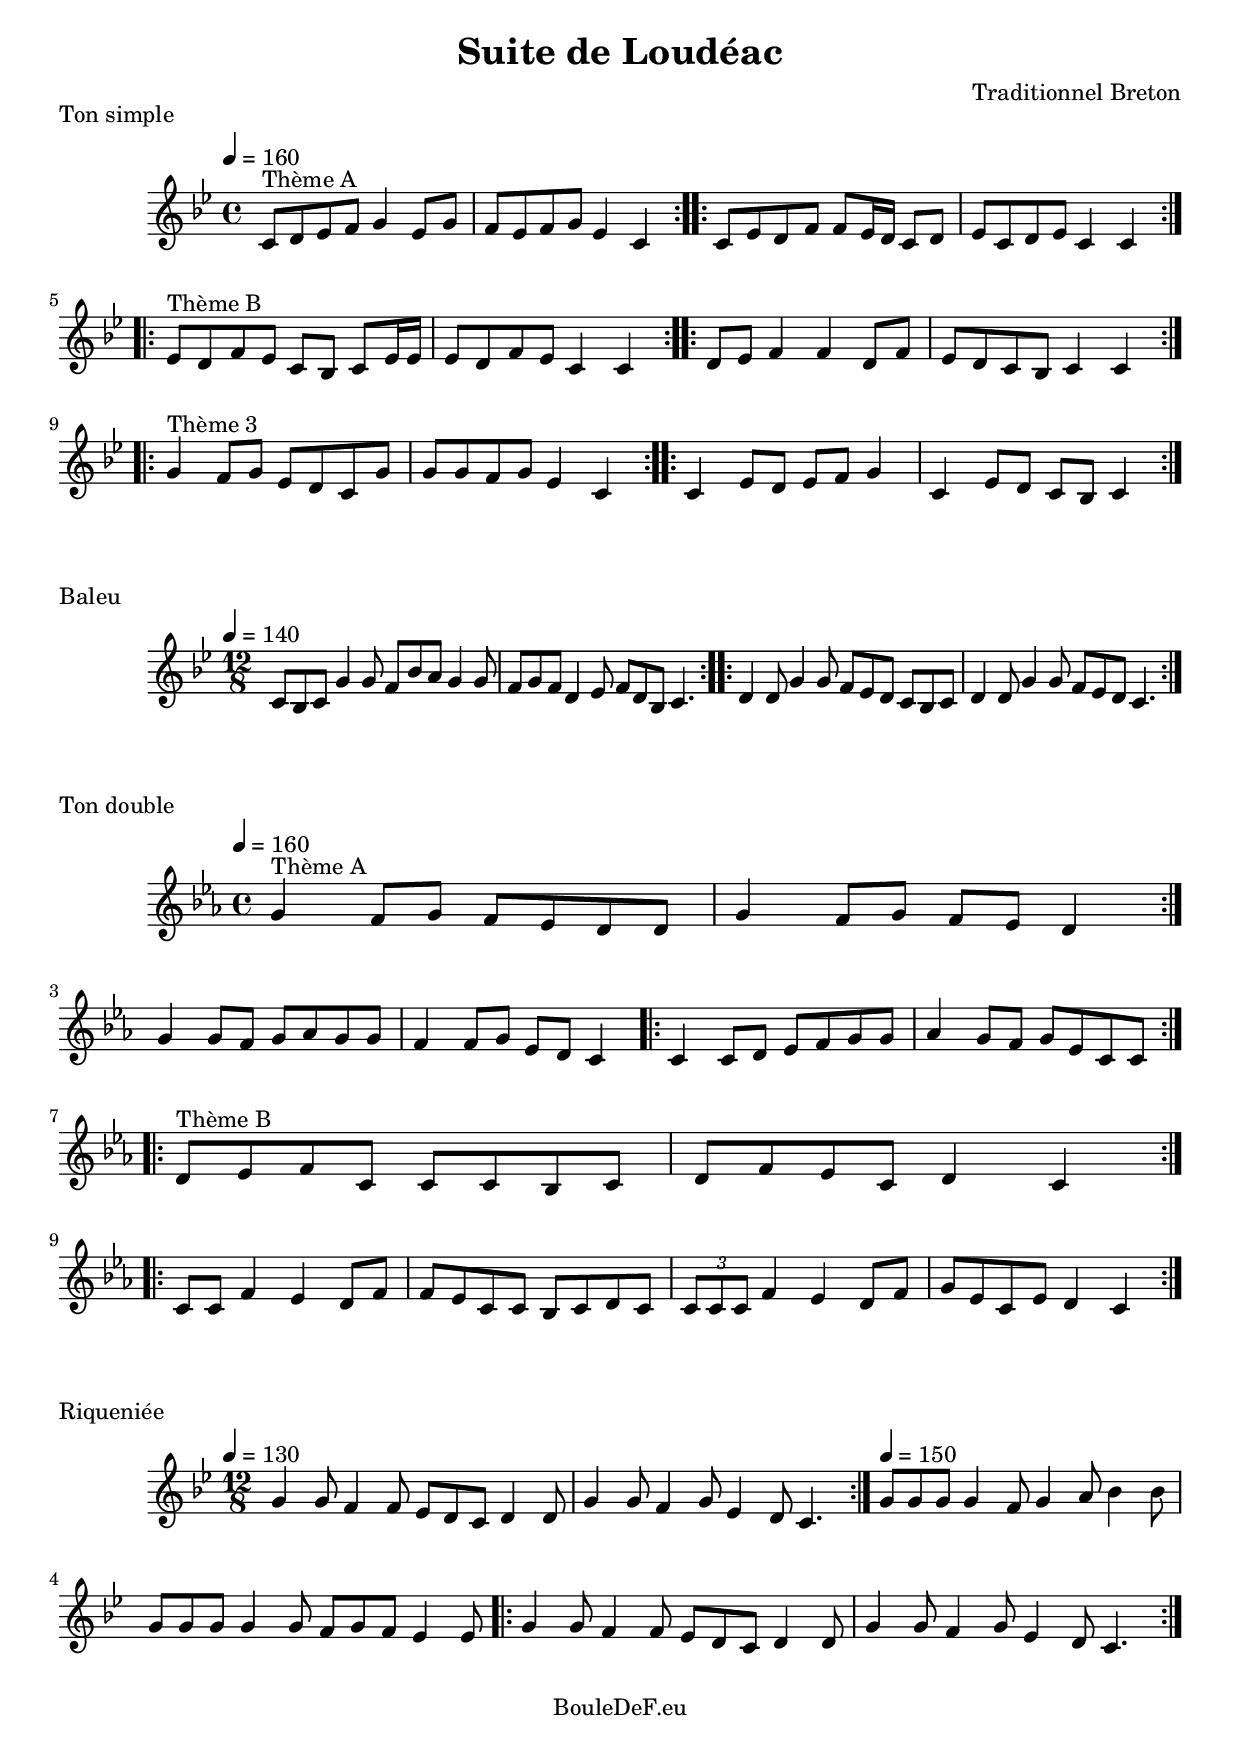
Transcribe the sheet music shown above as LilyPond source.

\version "2.16.0"
\include "italiano.ly"

\header {
	title = "Suite de Loudéac"
	composer = "Traditionnel Breton"
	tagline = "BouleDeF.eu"
}

loudeac_tonsimple = \relative sib {
	\clef "treble"
	\key sib \major
	\time 4/4
	\tempo 4 = 160

	\repeat volta 2 {
		| do8^"Thème A" re mib fa sol4 mib8 sol
		| fa8 mib fa sol mib4 do
	}
	\repeat volta 2 {
		| do8 mib re fa fa mib16 re do8 re
		| mib8 do re mib do4 do
	}
	\break
	\repeat volta 2 {
		| mib8^"Thème B" re fa mib do sib do mib16 mib
		| mib8 re fa mib do4 do
	}
	\repeat volta 2 {
		| re8 mib fa4 fa re8 fa
		| mib8 re do sib do4 do
	}
	\break
	\repeat volta 2 {
		| sol'4^"Thème 3" fa8 sol mib re do sol'
		| sol8 sol fa sol mib4 do
	}
	\repeat volta 2 {
		| do4 mib8 re mib fa sol4
		| do,4 mib8 re do sib do4
	}
}

baleu = \relative sib {
	\clef "treble"
	\key sib \major
	\time 12/8
	\tempo 4 = 140

	\repeat volta 2 {
		| do8 sib do sol'4 sol8 fa sib la sol4 sol8
		| fa8 sol fa re4 mib8 fa re sib do4.
	}
	\repeat volta 2 {
		| re4 re8 sol4 sol8 fa mib re do sib do
		| re4 re8 sol4 sol8 fa mib re do4.
	}
}

loudeac_tondouble = \relative sib {
	\clef "treble"
	\key mib \major
	\time 4/4
	\tempo 4 = 160

	\repeat volta 2 {
		| sol'4^"Thème A" fa8 sol fa mib re re
		| sol4 fa8 sol fa mib re4
	}
	\break
	| sol4 sol8 fa sol lab sol sol
	| fa4 fa8 sol mib re do4
	\repeat volta 2 {
		| do4 do8 re mib fa sol sol
		| lab4 sol8 fa sol mib do do
	}
	\break
	\repeat volta 2 {
		| re8^"Thème B" mib fa do do do sib do
		| re fa mib do re4 do
	}
	\break
	\repeat volta 2 {
		| do8 do fa4 mib re8 fa
		| fa8 mib do do sib do re do
		| \times 2/3 {do8 do do} fa4 mib re8 fa
		| sol8 mib do mib re4 do
	}
}

riqueniee = \relative sib {
	\clef "treble"
	\key sib \major
	\time 12/8

	\tempo 4 = 130
	\repeat volta 2 {
		| sol'4 sol8 fa4 fa8 mib re do re4 re8
		| sol4 sol8 fa4 sol8 mib4 re8 do4.
	}
	\tempo 4 = 150
	| sol'8 sol sol sol4 fa8 sol4 la8 sib4 sib8
	| sol8 sol sol sol4 sol8 fa sol fa mib4 mib8
	\repeat volta 2 {
		| sol4 sol8 fa4 fa8 mib re do re4 re8
		| sol4 sol8 fa4 sol8 mib4 re8 do4.
	}
}

\score {
	\new Staff {
		\loudeac_tonsimple
	}
	\header {
		piece = "Ton simple"	
	}
	\layout {}
}

\score {
	\new Staff {
		\baleu
	}
	\header {
		piece = "Baleu"	
	}
	\layout {}
}

\score {
	\new Staff {
		\loudeac_tondouble
	}
	\header {
		piece = "Ton double"	
	}
	\layout {}
}

\score {
	\new Staff {
		\riqueniee
	}
	\header {
		piece = "Riqueniée"	
	}
	\layout {}
}

\score {
	\new Staff \with {midiInstrument=#"oboe"} {
		\unfoldRepeats { \loudeac_tonsimple }
		\unfoldRepeats { \baleu }
		\unfoldRepeats { \loudeac_tondouble }
		%\unfoldRepeats { \riqueniee }
	}
	\midi {}
}

